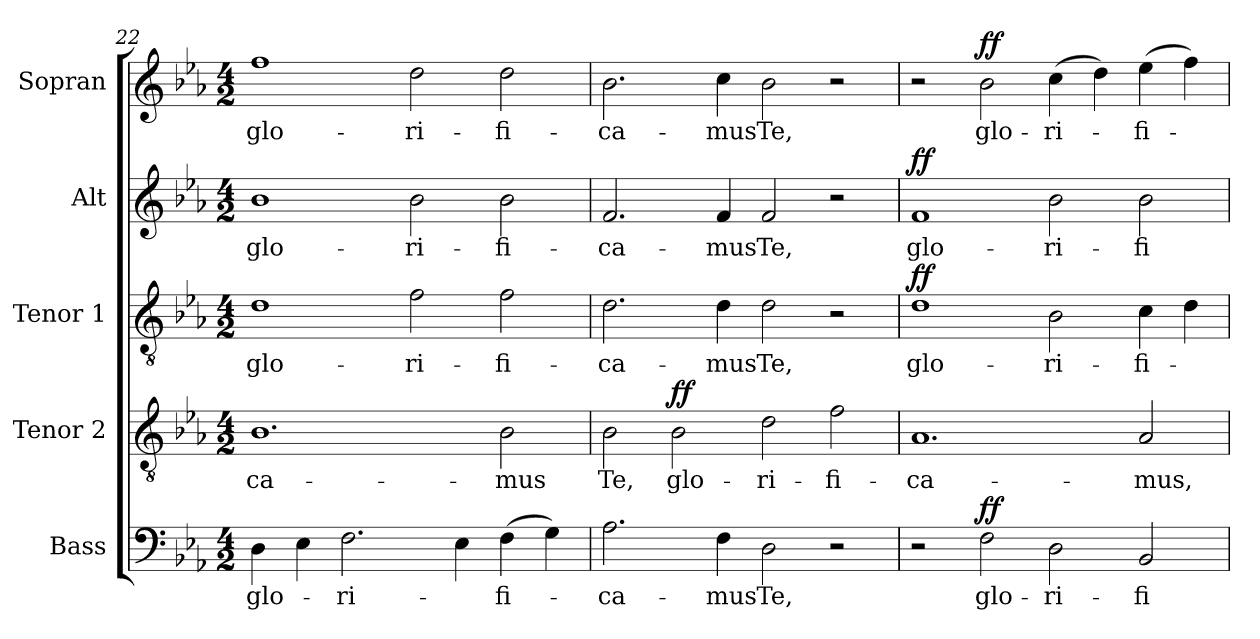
**kern	**text	**dynam	**kern	**text	**dynam	**kern	**text	**dynam	**kern	**text	**dynam	**kern	**text	**dynam
*part5	*part5	*part5	*part4	*part4	*part4	*part3	*part3	*part3	*part2	*part2	*part2	*part1	*part1	*part1
*staff5	*staff5	*staff5	*staff4	*staff4	*staff4	*staff3	*staff3	*staff3	*staff2	*staff2	*staff2	*staff1	*staff1	*staff1
*I"Bass	*	*	*I"Tenor 2	*	*	*I"Tenor 1	*	*	*I"Alt	*	*	*I"Sopran	*	*
*I'B.	*	*	*I'T. 2	*	*	*I'T. 1	*	*	*I'A.	*	*	*I'S.	*	*
!!LO:LB:g=z
*clefF4	*	*	*clefGv2	*	*	*clefGv2	*	*	*clefG2	*	*	*clefG2	*	*
*k[b-e-a-]	*	*	*k[b-e-a-]	*	*	*k[b-e-a-]	*	*	*k[b-e-a-]	*	*	*k[b-e-a-]	*	*
*E-:	*	*	*E-:	*	*	*E-:	*	*	*E-:	*	*	*E-:	*	*
*M4/2	*	*	*M4/2	*	*	*M4/2	*	*	*M4/2	*	*	*M4/2	*	*
=22	=22	=22	=22	=22	=22	=22	=22	=22	=22	=22	=22	=22	=22	=22
!	!LO:LY:b	!	!	!LO:LY:b	!	!	!LO:LY:b	!	!	!LO:LY:b	!	!	!LO:LY:b	!
4D\	glo-	.	1.B-	-ca-	.	1d	glo-	.	1b-	glo-	.	1ff	glo-	.
4E-\	.	.	.	.	.	.	.	.	.	.	.	.	.	.
!	!LO:LY:b	!	!	!	!	!	!	!	!	!	!	!	!	!
2.F\	-ri-	.	.	.	.	.	.	.	.	.	.	.	.	.
!	!	!	!	!	!	!	!LO:LY:b	!	!	!LO:LY:b	!	!	!LO:LY:b	!
.	.	.	.	.	.	2f\	-ri-	.	2b-\	-ri-	.	2dd\	-ri-	.
4E-\	.	.	.	.	.	.	.	.	.	.	.	.	.	.
!	!LO:LY:b	!	!	!LO:LY:b	!	!	!LO:LY:b	!	!	!LO:LY:b	!	!	!LO:LY:b	!
(>4F\	-fi-	.	2B-\	-mus	.	2f\	-fi-	.	2b-\	-fi-	.	2dd\	-fi-	.
4G\)	.	.	.	.	.	.	.	.	.	.	.	.	.	.
=23	=23	=23	=23	=23	=23	=23	=23	=23	=23	=23	=23	=23	=23	=23
!	!LO:LY:b	!	!	!LO:LY:b	!	!	!LO:LY:b	!	!	!LO:LY:b	!	!	!LO:LY:b	!
2.A-\	-ca-	.	2B-\	Te,	.	2.d\	-ca-	.	2.f/	-ca-	.	2.b-\	-ca-	.
!	!	!	!	!LO:LY:b	!LO:DY:a	!	!	!	!	!	!	!	!	!
.	.	.	2B-\	glo-	ff	.	.	.	.	.	.	.	.	.
!	!LO:LY:b	!	!	!	!	!	!LO:LY:b	!	!	!LO:LY:b	!	!	!LO:LY:b	!
4F\	-mus	.	.	.	.	4d\	-mus	.	4f/	-mus	.	4cc\	-mus	.
!	!LO:LY:b	!	!	!LO:LY:b	!	!	!LO:LY:b	!	!	!LO:LY:b	!	!	!LO:LY:b	!
2D\	Te,	.	2d\	-ri-	.	2d\	Te,	.	2f/	Te,	.	2b-\	Te,	.
!	!	!	!	!LO:LY:b	!	!	!	!	!	!	!	!	!	!
2r	.	.	2f\	-fi-	.	2r	.	.	2r	.	.	2r	.	.
=24	=24	=24	=24	=24	=24	=24	=24	=24	=24	=24	=24	=24	=24	=24
!	!	!	!	!LO:LY:b	!	!	!LO:LY:b	!LO:DY:a	!	!LO:LY:b	!LO:DY:a	!	!	!
2r	.	.	1.A-	-ca-	.	1d	glo-	ff	1f	glo-	ff	2r	.	.
!	!LO:LY:b	!LO:DY:a	!	!	!	!	!	!	!	!	!	!	!LO:LY:b	!LO:DY:a
2F\	glo-	ff	.	.	.	.	.	.	.	.	.	2b-\	glo-	ff
!	!LO:LY:b	!	!	!	!	!	!LO:LY:b	!	!	!LO:LY:b	!	!	!LO:LY:b	!
2D\	-ri-	.	.	.	.	2B-\	-ri-	.	2b-\	-ri-	.	(>4cc\	-ri-	.
.	.	.	.	.	.	.	.	.	.	.	.	4dd\)	.	.
!	!LO:LY:b	!	!	!LO:LY:b	!	!	!LO:LY:b	!	!	!LO:LY:b	!	!	!LO:LY:b	!
2BB-/	-fi-	.	2A-/	-mus,	.	4c\	-fi-	.	2b-\	-fi-	.	(>4ee-\	-fi-	.
.	.	.	.	.	.	4d\	.	.	.	.	.	4ff\)	.	.
=	=	=	=	=	=	=	=	=	=	=	=	=	=	=
*-	*-	*-	*-	*-	*-	*-	*-	*-	*-	*-	*-	*-	*-	*-
